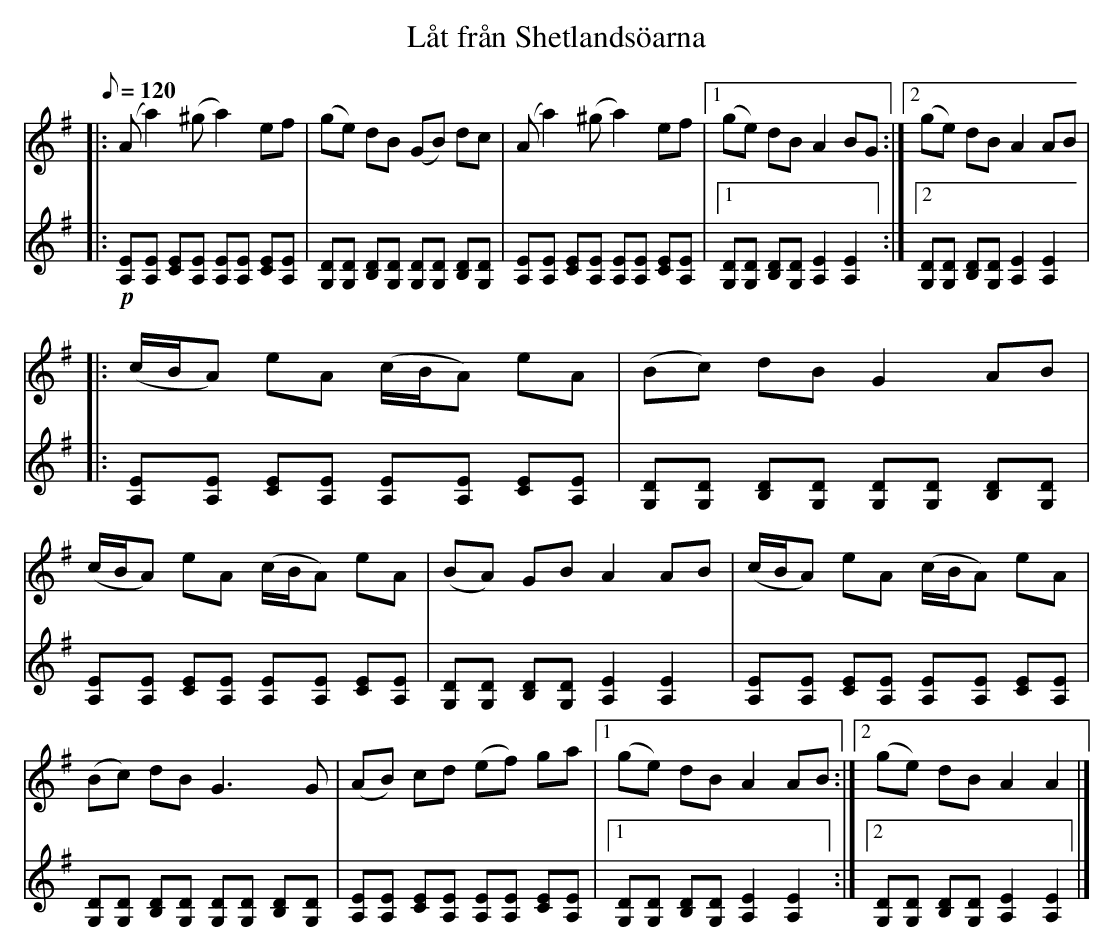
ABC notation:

X:1
T: Låt från Shetlandsöarna
K: G
Q: 120
V: 1
|: (Aa2)(^ga2)ef | (ge) dB (GB) dc | (Aa2)(^ga2)ef |1 (ge) dB A2 BG :|2 (ge) dB A2 AB |
|: (c/B/A) eA (c/B/A) eA | (Bc) dB G2 AB | (c/B/A) eA (c/B/A) eA | (BA) GB A2 AB | (c/B/A) eA (c/B/A) eA | (Bc) dB G3G | (AB) cd (ef) ga |1 (ge) dB A2 AB :|2 (ge) dB A2 A2 |]
V: 2
|: !p![A,E][A,E] [CE][A,E] [A,E][A,E] [CE][A,E] | [G,D][G,D] [B,D][G,D] [G,D][G,D] [B,D][G,D] | [A,E][A,E] [CE][A,E] [A,E][A,E] [CE][A,E] |1 [G,D][G,D] [B,D][G,D] [A,2E2] [A,2E2] :|2 [G,D][G,D] [B,D][G,D] [A,2E2] [A,2E2] |
|: [A,E][A,E] [CE][A,E] [A,E][A,E] [CE][A,E] | [G,D][G,D] [B,D][G,D] [G,D][G,D] [B,D][G,D] | [A,E][A,E] [CE][A,E] [A,E][A,E] [CE][A,E] | [G,D][G,D] [B,D][G,D] [A,2E2] [A,2E2] |
[A,E][A,E] [CE][A,E] [A,E][A,E] [CE][A,E] | [G,D][G,D] [B,D][G,D] [G,D][G,D] [B,D][G,D] | [A,E][A,E] [CE][A,E] [A,E][A,E] [CE][A,E] |1 [G,D][G,D] [B,D][G,D] [A,2E2] [A,2E2] :|2 [G,D][G,D] [B,D][G,D] [A,2E2] [A,2E2] |]
